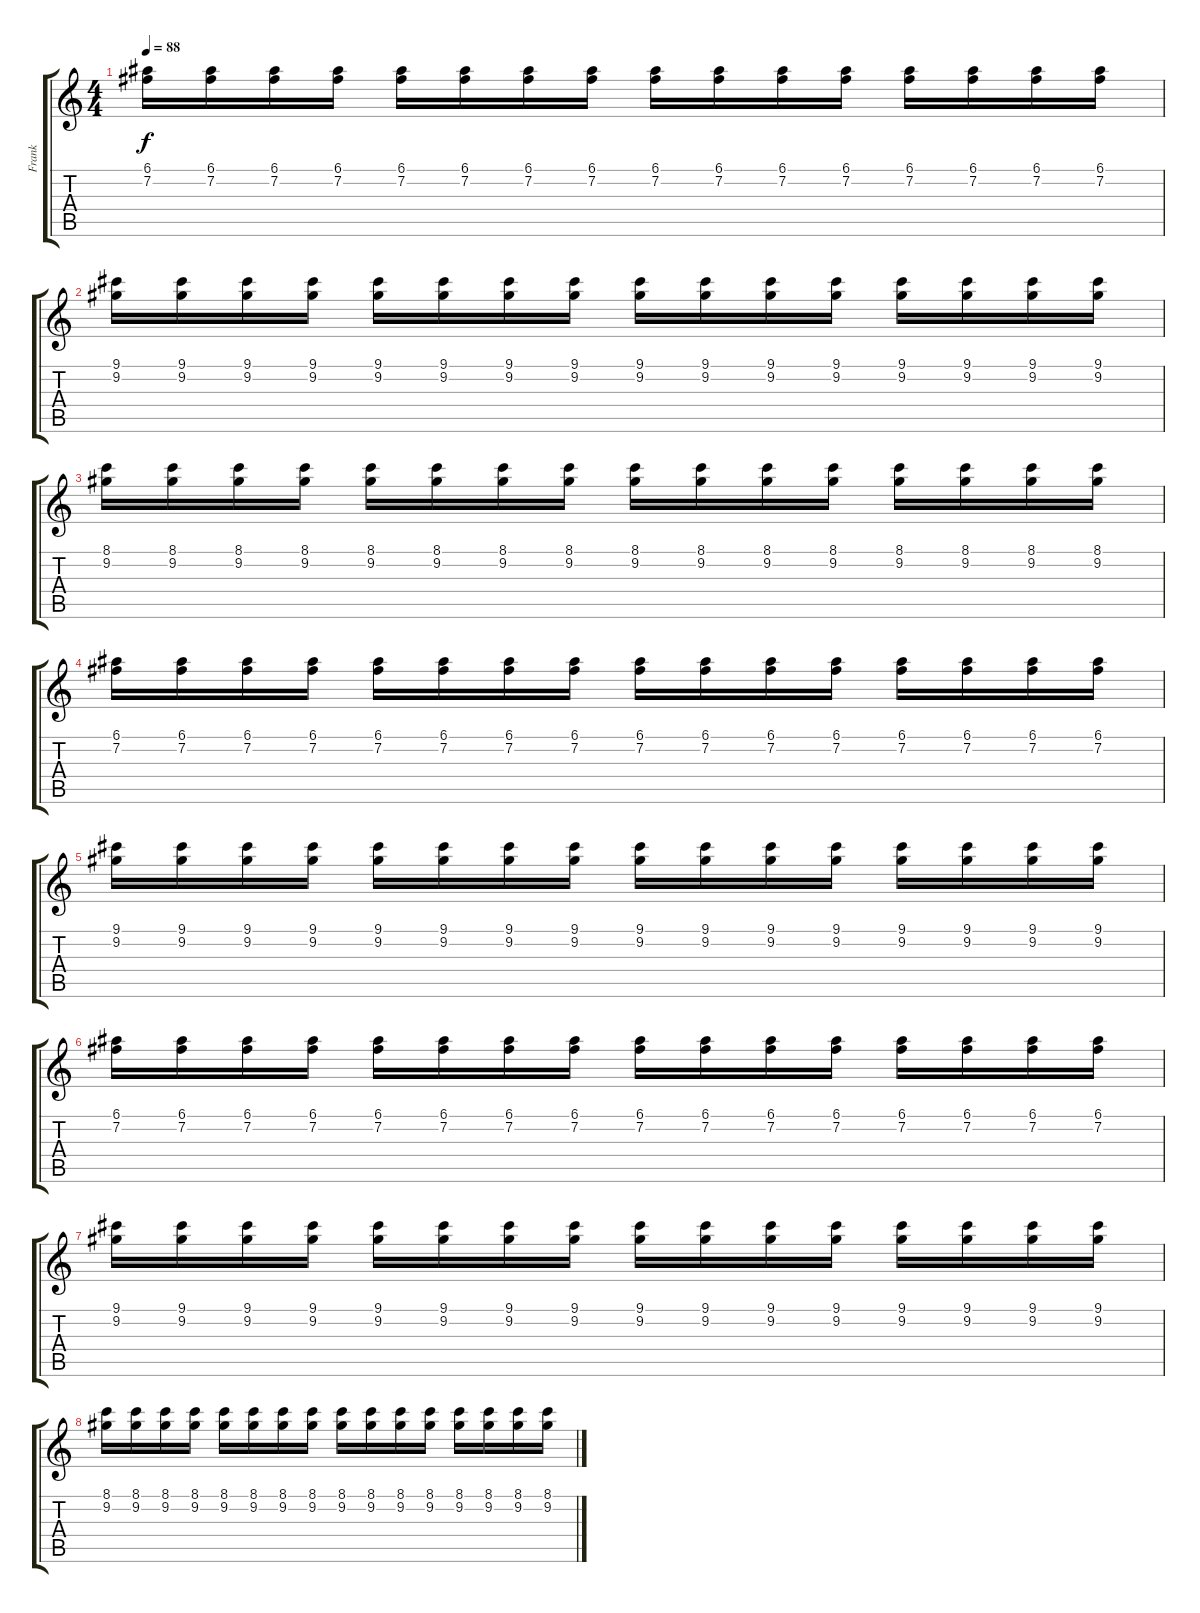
\track ("Frank" "Frank") {instrument acousticguitarsteel}
\staff {score tabs}
\tuning (E4 B3 G3 D3 A2 E2) {hide}
\ts (4 4)
\tempo 88
\clef g2
\ks c
(6.1 7.2).16{dy f} (6.1 7.2).16 (6.1 7.2).16 (6.1 7.2).16 (6.1 7.2).16 (6.1 7.2).16 (6.1 7.2).16 (6.1 7.2).16 (6.1 7.2).16 (6.1 7.2).16 (6.1 7.2).16 (6.1 7.2).16 (6.1 7.2).16 (6.1 7.2).16 (6.1 7.2).16 (6.1 7.2).16 |
\section ("" "")
(9.1 9.2).16 (9.1 9.2).16 (9.1 9.2).16 (9.1 9.2).16 (9.1 9.2).16 (9.1 9.2).16 (9.1 9.2).16 (9.1 9.2).16 (9.1 9.2).16 (9.1 9.2).16 (9.1 9.2).16 (9.1 9.2).16 (9.1 9.2).16 (9.1 9.2).16 (9.1 9.2).16 (9.1 9.2).16 |
(8.1 9.2).16 (8.1 9.2).16 (8.1 9.2).16 (8.1 9.2).16 (8.1 9.2).16 (8.1 9.2).16 (8.1 9.2).16 (8.1 9.2).16 (8.1 9.2).16 (8.1 9.2).16 (8.1 9.2).16 (8.1 9.2).16 (8.1 9.2).16 (8.1 9.2).16 (8.1 9.2).16 (8.1 9.2).16 |
(6.1 7.2).16 (6.1 7.2).16 (6.1 7.2).16 (6.1 7.2).16 (6.1 7.2).16 (6.1 7.2).16 (6.1 7.2).16 (6.1 7.2).16 (6.1 7.2).16 (6.1 7.2).16 (6.1 7.2).16 (6.1 7.2).16 (6.1 7.2).16 (6.1 7.2).16 (6.1 7.2).16 (6.1 7.2).16 |
(9.1 9.2).16 (9.1 9.2).16 (9.1 9.2).16 (9.1 9.2).16 (9.1 9.2).16 (9.1 9.2).16 (9.1 9.2).16 (9.1 9.2).16 (9.1 9.2).16 (9.1 9.2).16 (9.1 9.2).16 (9.1 9.2).16 (9.1 9.2).16 (9.1 9.2).16 (9.1 9.2).16 (9.1 9.2).16 |
(6.1 7.2).16 (6.1 7.2).16 (6.1 7.2).16 (6.1 7.2).16 (6.1 7.2).16 (6.1 7.2).16 (6.1 7.2).16 (6.1 7.2).16 (6.1 7.2).16 (6.1 7.2).16 (6.1 7.2).16 (6.1 7.2).16 (6.1 7.2).16 (6.1 7.2).16 (6.1 7.2).16 (6.1 7.2).16 |
(9.1 9.2).16 (9.1 9.2).16 (9.1 9.2).16 (9.1 9.2).16 (9.1 9.2).16 (9.1 9.2).16 (9.1 9.2).16 (9.1 9.2).16 (9.1 9.2).16 (9.1 9.2).16 (9.1 9.2).16 (9.1 9.2).16 (9.1 9.2).16 (9.1 9.2).16 (9.1 9.2).16 (9.1 9.2).16 |
(8.1 9.2).16 (8.1 9.2).16 (8.1 9.2).16 (8.1 9.2).16 (8.1 9.2).16 (8.1 9.2).16 (8.1 9.2).16 (8.1 9.2).16 (8.1 9.2).16 (8.1 9.2).16 (8.1 9.2).16 (8.1 9.2).16 (8.1 9.2).16 (8.1 9.2).16 (8.1 9.2).16 (8.1 9.2).16
